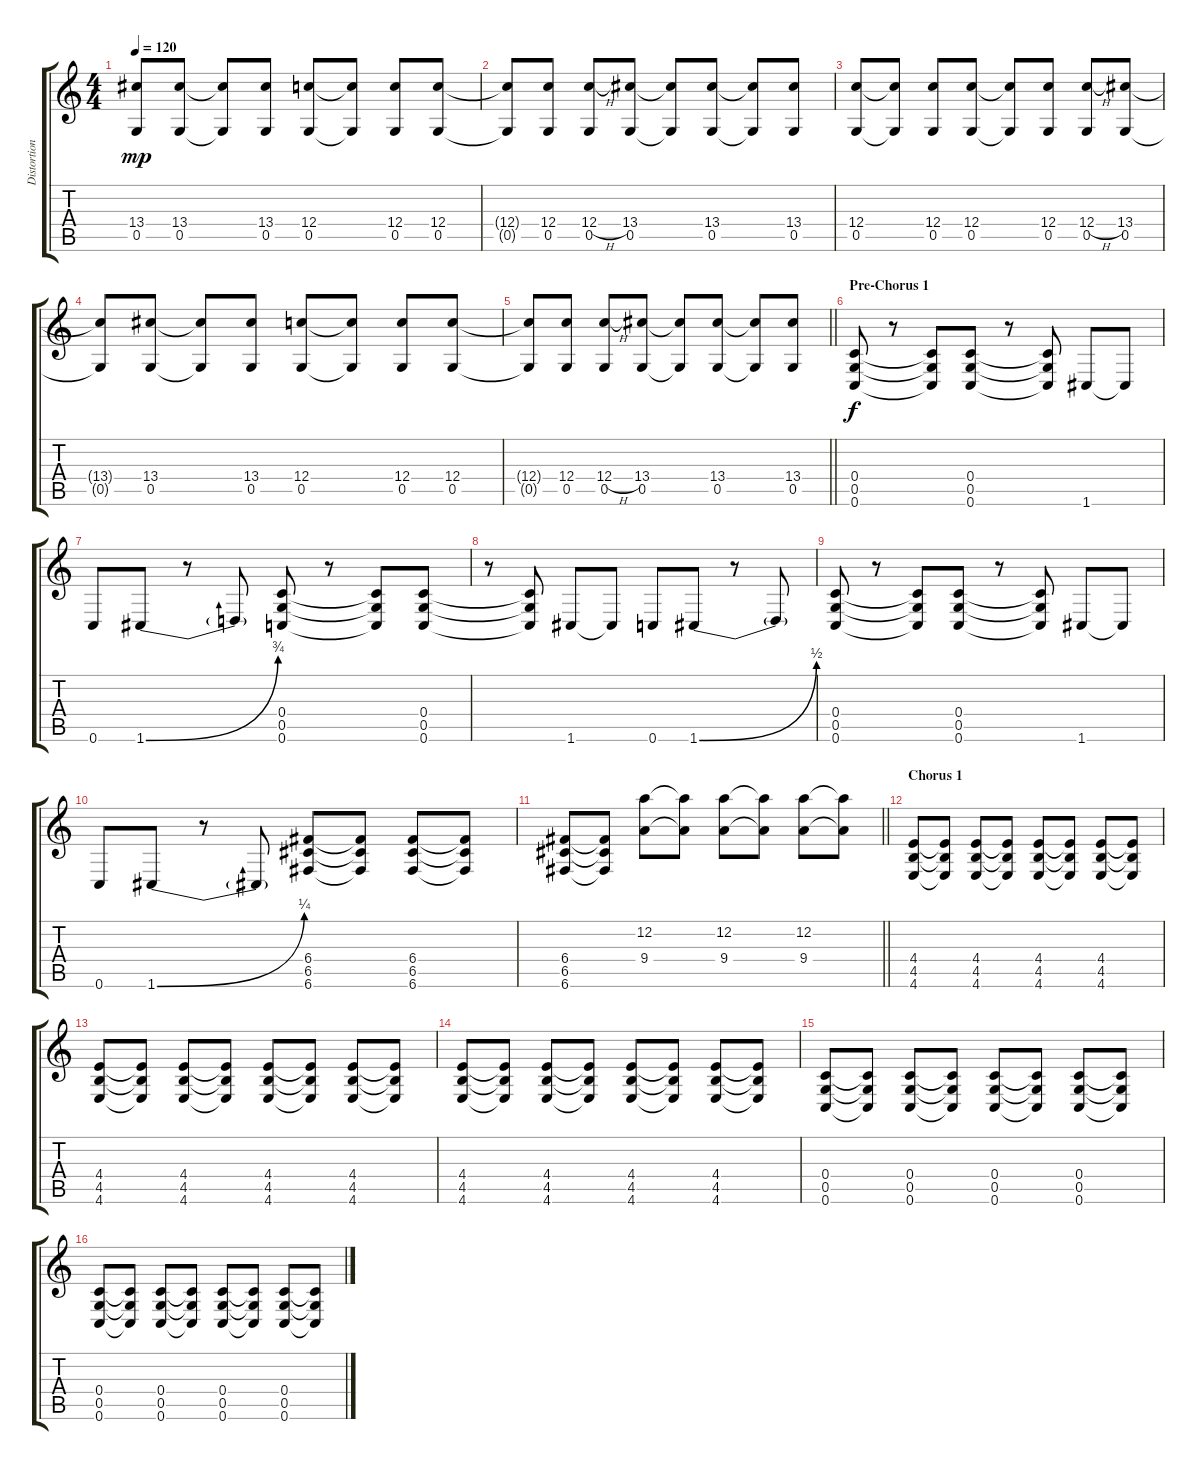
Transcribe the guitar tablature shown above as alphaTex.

\track ("Distortion" "Distortion") {instrument distortionguitar}
\staff {score tabs}
\tuning (D4 A3 F3 C3 G2 C2) {hide}
\ts (4 4)
\tempo 120
\clef g2
\ks c
(13.4{t} 0.5{t}).8{dy mp} (13.4 0.5).8 (13.4{t} 0.5{t}).8 (13.4 0.5).8 (12.4 0.5).8 (12.4{t} 0.5{t}).8 (12.4 0.5).8 (12.4 0.5).8 |
(12.4{t} 0.5{t}).8 (12.4 0.5).8 (12.4{h} 0.5).8 (13.4 0.5).8 (13.4{t} 0.5{t}).8 (13.4 0.5).8 (13.4{t} 0.5{t}).8 (13.4 0.5).8 |
(12.4 0.5).8 (12.4{t} 0.5{t}).8 (12.4 0.5).8 (12.4 0.5).8 (12.4{t} 0.5{t}).8 (12.4 0.5).8 (12.4{h} 0.5).8 (13.4 0.5).8 |
(13.4{t} 0.5{t}).8 (13.4 0.5).8 (13.4{t} 0.5{t}).8 (13.4 0.5).8 (12.4 0.5).8 (12.4{t} 0.5{t}).8 (12.4 0.5).8 (12.4 0.5).8 |
\barLineRight lightlight
(12.4{t} 0.5{t}).8 (12.4 0.5).8 (12.4{h} 0.5).8 (13.4 0.5).8 (13.4{t} 0.5{t}).8 (13.4 0.5).8 (13.4{t} 0.5{t}).8 (13.4 0.5).8 |
\section ("" "Pre-Chorus 1")
(0.4 0.5 0.6).8{dy f} r.8 (0.4{t} 0.5{t} 0.6{t}).8 (0.4 0.5 0.6).8 r.8 (0.4{t} 0.5{t} 0.6{t}).8 1.6.8 1.6{t}.8 |
0.6.8 1.6{be (bend 0 0 60 3)}.8 r.8 1.6{t}.8 (0.4 0.5 0.6).8 r.8 (0.4{t} 0.5{t} 0.6{t}).8 (0.4 0.5 0.6).8 |
r.8 (0.4{t} 0.5{t} 0.6{t}).8 1.6.8 1.6{t}.8 0.6.8 1.6{be (bend 0 0 60 2)}.8 r.8 1.6{t}.8 |
(0.4 0.5 0.6).8 r.8 (0.4{t} 0.5{t} 0.6{t}).8 (0.4 0.5 0.6).8 r.8 (0.4{t} 0.5{t} 0.6{t}).8 1.6.8 1.6{t}.8 |
0.6.8 1.6{be (bend 0 0 60 1)}.8 r.8 1.6{t}.8 (6.4 6.5 6.6).8 (6.4{t} 6.5{t} 6.6{t}).8 (6.4 6.5 6.6).8 (6.4{t} 6.5{t} 6.6{t}).8 |
\barLineRight lightlight
(6.4 6.5 6.6).8 (6.4{t} 6.5{t} 6.6{t}).8 (12.2 9.4).8 (12.2{t} 9.4{t}).8 (12.2 9.4).8 (12.2{t} 9.4{t}).8 (12.2 9.4).8 (12.2{t} 9.4{t}).8 |
\section ("" "Chorus 1")
(4.4 4.5 4.6).8 (4.4{t} 4.5{t} 4.6{t}).8 (4.4 4.5 4.6).8 (4.4{t} 4.5{t} 4.6{t}).8 (4.4 4.5 4.6).8 (4.4{t} 4.5{t} 4.6{t}).8 (4.4 4.5 4.6).8 (4.4{t} 4.5{t} 4.6{t}).8 |
(4.4 4.5 4.6).8 (4.4{t} 4.5{t} 4.6{t}).8 (4.4 4.5 4.6).8 (4.4{t} 4.5{t} 4.6{t}).8 (4.4 4.5 4.6).8 (4.4{t} 4.5{t} 4.6{t}).8 (4.4 4.5 4.6).8 (4.4{t} 4.5{t} 4.6{t}).8 |
(4.4 4.5 4.6).8 (4.4{t} 4.5{t} 4.6{t}).8 (4.4 4.5 4.6).8 (4.4{t} 4.5{t} 4.6{t}).8 (4.4 4.5 4.6).8 (4.4{t} 4.5{t} 4.6{t}).8 (4.4 4.5 4.6).8 (4.4{t} 4.5{t} 4.6{t}).8 |
(0.4 0.5 0.6).8 (0.4{t} 0.5{t} 0.6{t}).8 (0.4 0.5 0.6).8 (0.4{t} 0.5{t} 0.6{t}).8 (0.4 0.5 0.6).8 (0.4{t} 0.5{t} 0.6{t}).8 (0.4 0.5 0.6).8 (0.4{t} 0.5{t} 0.6{t}).8 |
(0.4 0.5 0.6).8 (0.4{t} 0.5{t} 0.6{t}).8 (0.4 0.5 0.6).8 (0.4{t} 0.5{t} 0.6{t}).8 (0.4 0.5 0.6).8 (0.4{t} 0.5{t} 0.6{t}).8 (0.4 0.5 0.6).8 (0.4{t} 0.5{t} 0.6{t}).8
